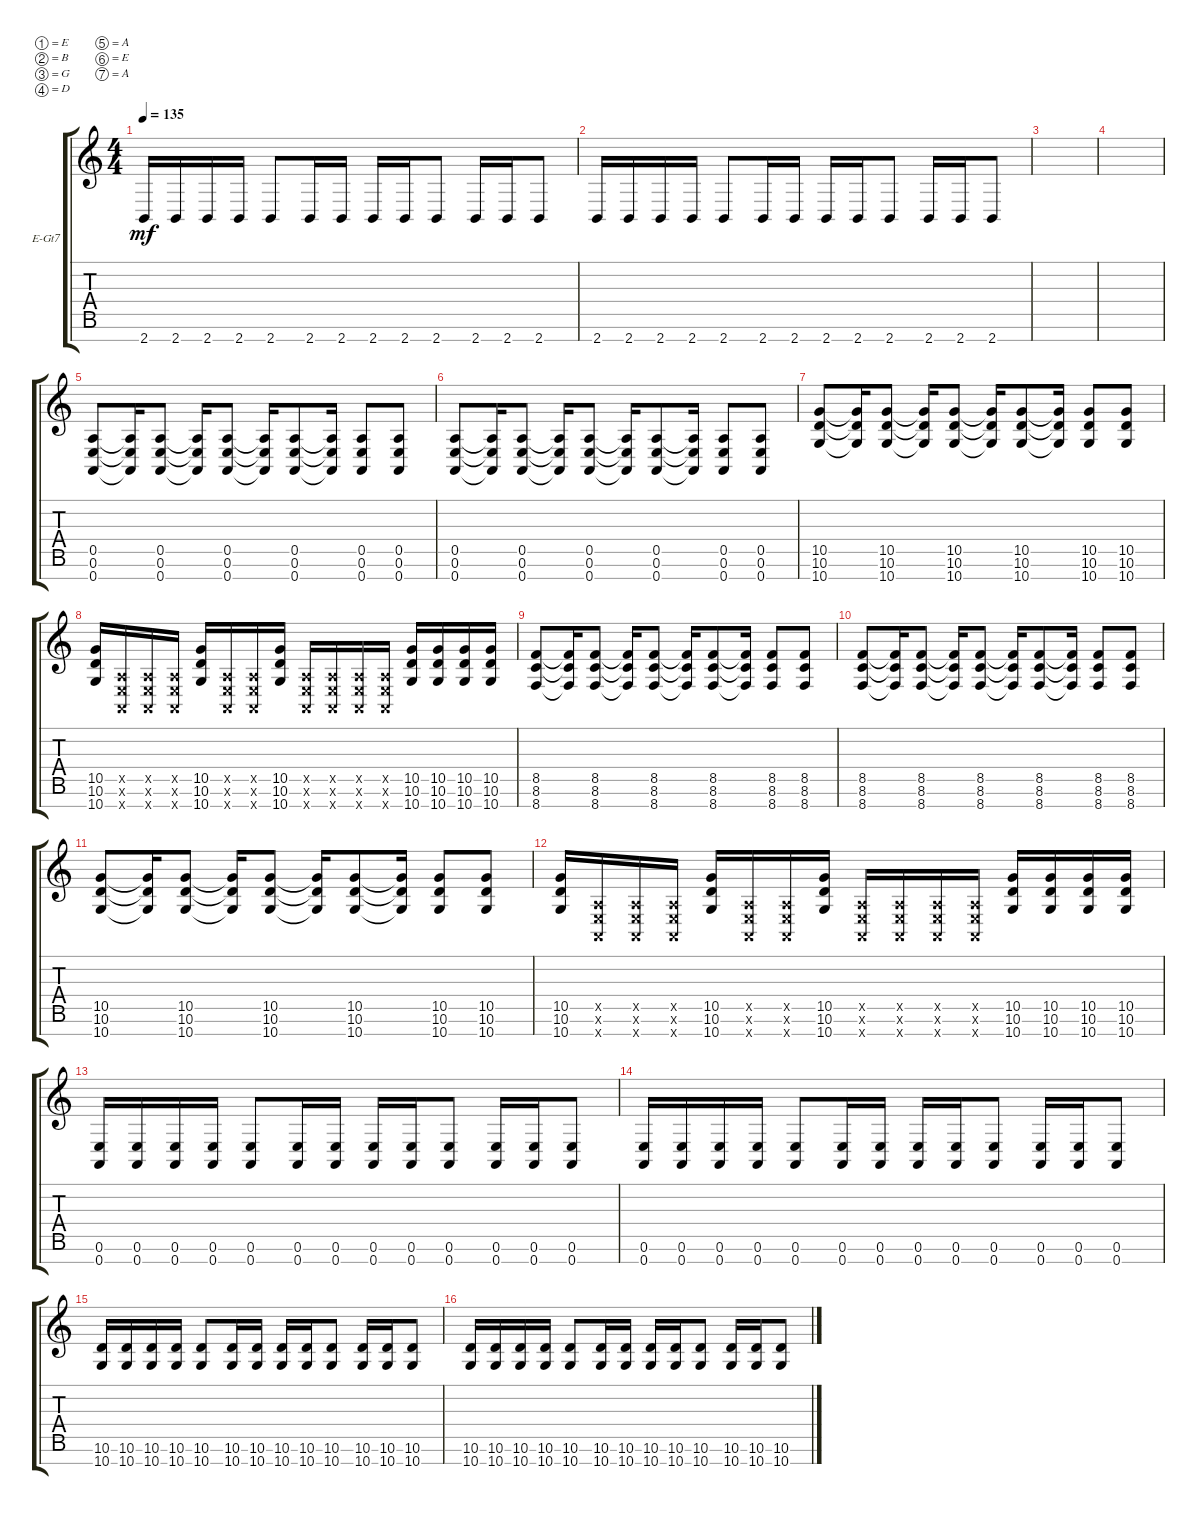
\defaultSystemsLayout 4
\bracketExtendMode groupsimilarinstruments
\firstSystemTrackNameOrientation horizontal
\otherSystemsTrackNameOrientation horizontal
\track ("Aleman" "E-Gt7") {instrument distortionguitar}
\staff {score tabs}
\tuning (E4 B3 G3 D3 A2 E2 A1)
\ts (4 4)
\tempo 135
\clef g2
\ks c
2.7.16{dy mf} 2.7.16 2.7.16 2.7.16 2.7.8 2.7.16 2.7.16 2.7.16 2.7.16 2.7.8 2.7.16 2.7.16 2.7.8 |
2.7.16 2.7.16 2.7.16 2.7.16 2.7.8 2.7.16 2.7.16 2.7.16 2.7.16 2.7.8 2.7.16 2.7.16 2.7.8 |
|
|
(0.7 0.6 0.5).8 (0.7{t} 0.5{t} 0.6{t}).16 (0.7 0.5 0.6).8 (0.7{t} 0.6{t} 0.5{t}).16 (0.7 0.6 0.5).8 (0.7{t} 0.5{t} 0.6{t}).16 (0.7 0.5 0.6).8 (0.7{t} 0.6{t} 0.5{t}).16 (0.7 0.6 0.5).8 (0.7 0.5 0.6).8 |
(0.7 0.6 0.5).8 (0.7{t} 0.5{t} 0.6{t}).16 (0.7 0.5 0.6).8 (0.7{t} 0.6{t} 0.5{t}).16 (0.7 0.6 0.5).8 (0.7{t} 0.5{t} 0.6{t}).16 (0.7 0.5 0.6).8 (0.7{t} 0.6{t} 0.5{t}).16 (0.7 0.6 0.5).8 (0.7 0.5 0.6).8 |
(10.7 10.6 10.5).8 (10.7{t} 10.5{t} 10.6{t}).16 (10.7 10.5 10.6).8 (10.7{t} 10.6{t} 10.5{t}).16 (10.7 10.6 10.5).8 (10.7{t} 10.5{t} 10.6{t}).16 (10.7 10.5 10.6).8 (10.7{t} 10.6{t} 10.5{t}).16 (10.7 10.6 10.5).8 (10.7 10.5 10.6).8 |
(10.7 10.6 10.5).16 (0.7{x} 0.6{x} 0.5{x}).16 (0.7{x} 0.6{x} 0.5{x}).16 (0.7{x} 0.6{x} 0.5{x}).16 (10.5 10.6 10.7).16 (0.5{x} 0.6{x} 0.7{x}).16 (0.5{x} 0.6{x} 0.7{x}).16 (10.7 10.6 10.5).16 (0.5{x} 0.6{x} 0.7{x}).16 (0.5{x} 0.6{x} 0.7{x}).16 (0.5{x} 0.6{x} 0.7{x}).16 (0.5{x} 0.6{x} 0.7{x}).16 (10.7 10.6 10.5).16 (10.5 10.7 10.6).16 (10.5 10.7 10.6).16 (10.5 10.6 10.7).16 |
(8.7 8.6 8.5).8 (8.7{t} 8.5{t} 8.6{t}).16 (8.7 8.5 8.6).8 (8.7{t} 8.6{t} 8.5{t}).16 (8.7 8.6 8.5).8 (8.7{t} 8.5{t} 8.6{t}).16 (8.7 8.5 8.6).8 (8.7{t} 8.6{t} 8.5{t}).16 (8.7 8.6 8.5).8 (8.7 8.5 8.6).8 |
(8.7 8.6 8.5).8 (8.7{t} 8.5{t} 8.6{t}).16 (8.7 8.5 8.6).8 (8.7{t} 8.6{t} 8.5{t}).16 (8.7 8.6 8.5).8 (8.7{t} 8.5{t} 8.6{t}).16 (8.7 8.5 8.6).8 (8.7{t} 8.6{t} 8.5{t}).16 (8.7 8.6 8.5).8 (8.7 8.5 8.6).8 |
(10.7 10.6 10.5).8 (10.7{t} 10.5{t} 10.6{t}).16 (10.7 10.5 10.6).8 (10.7{t} 10.6{t} 10.5{t}).16 (10.7 10.6 10.5).8 (10.7{t} 10.5{t} 10.6{t}).16 (10.7 10.5 10.6).8 (10.7{t} 10.6{t} 10.5{t}).16 (10.7 10.6 10.5).8 (10.7 10.5 10.6).8 |
(10.7 10.6 10.5).16 (0.7{x} 0.6{x} 0.5{x}).16 (0.7{x} 0.6{x} 0.5{x}).16 (0.7{x} 0.6{x} 0.5{x}).16 (10.5 10.6 10.7).16 (0.5{x} 0.6{x} 0.7{x}).16 (0.5{x} 0.6{x} 0.7{x}).16 (10.7 10.6 10.5).16 (0.5{x} 0.6{x} 0.7{x}).16 (0.5{x} 0.6{x} 0.7{x}).16 (0.5{x} 0.6{x} 0.7{x}).16 (0.5{x} 0.6{x} 0.7{x}).16 (10.7 10.6 10.5).16 (10.5 10.7 10.6).16 (10.5 10.7 10.6).16 (10.5 10.6 10.7).16 |
(0.7 0.6).16 (0.7 0.6).16 (0.7 0.6).16 (0.7 0.6).16 (0.7 0.6).8 (0.7 0.6).16 (0.7 0.6).16 (0.7 0.6).16 (0.7 0.6).16 (0.7 0.6).8 (0.7 0.6).16 (0.7 0.6).16 (0.7 0.6).8 |
(0.7 0.6).16 (0.7 0.6).16 (0.7 0.6).16 (0.7 0.6).16 (0.7 0.6).8 (0.7 0.6).16 (0.7 0.6).16 (0.7 0.6).16 (0.7 0.6).16 (0.7 0.6).8 (0.7 0.6).16 (0.7 0.6).16 (0.7 0.6).8 |
(10.7 10.6).16 (10.7 10.6).16 (10.7 10.6).16 (10.7 10.6).16 (10.7 10.6).8 (10.7 10.6).16 (10.7 10.6).16 (10.7 10.6).16 (10.7 10.6).16 (10.7 10.6).8 (10.7 10.6).16 (10.7 10.6).16 (10.7 10.6).8 |
(10.7 10.6).16 (10.7 10.6).16 (10.7 10.6).16 (10.7 10.6).16 (10.7 10.6).8 (10.7 10.6).16 (10.7 10.6).16 (10.7 10.6).16 (10.7 10.6).16 (10.7 10.6).8 (10.7 10.6).16 (10.7 10.6).16 (10.7 10.6).8
